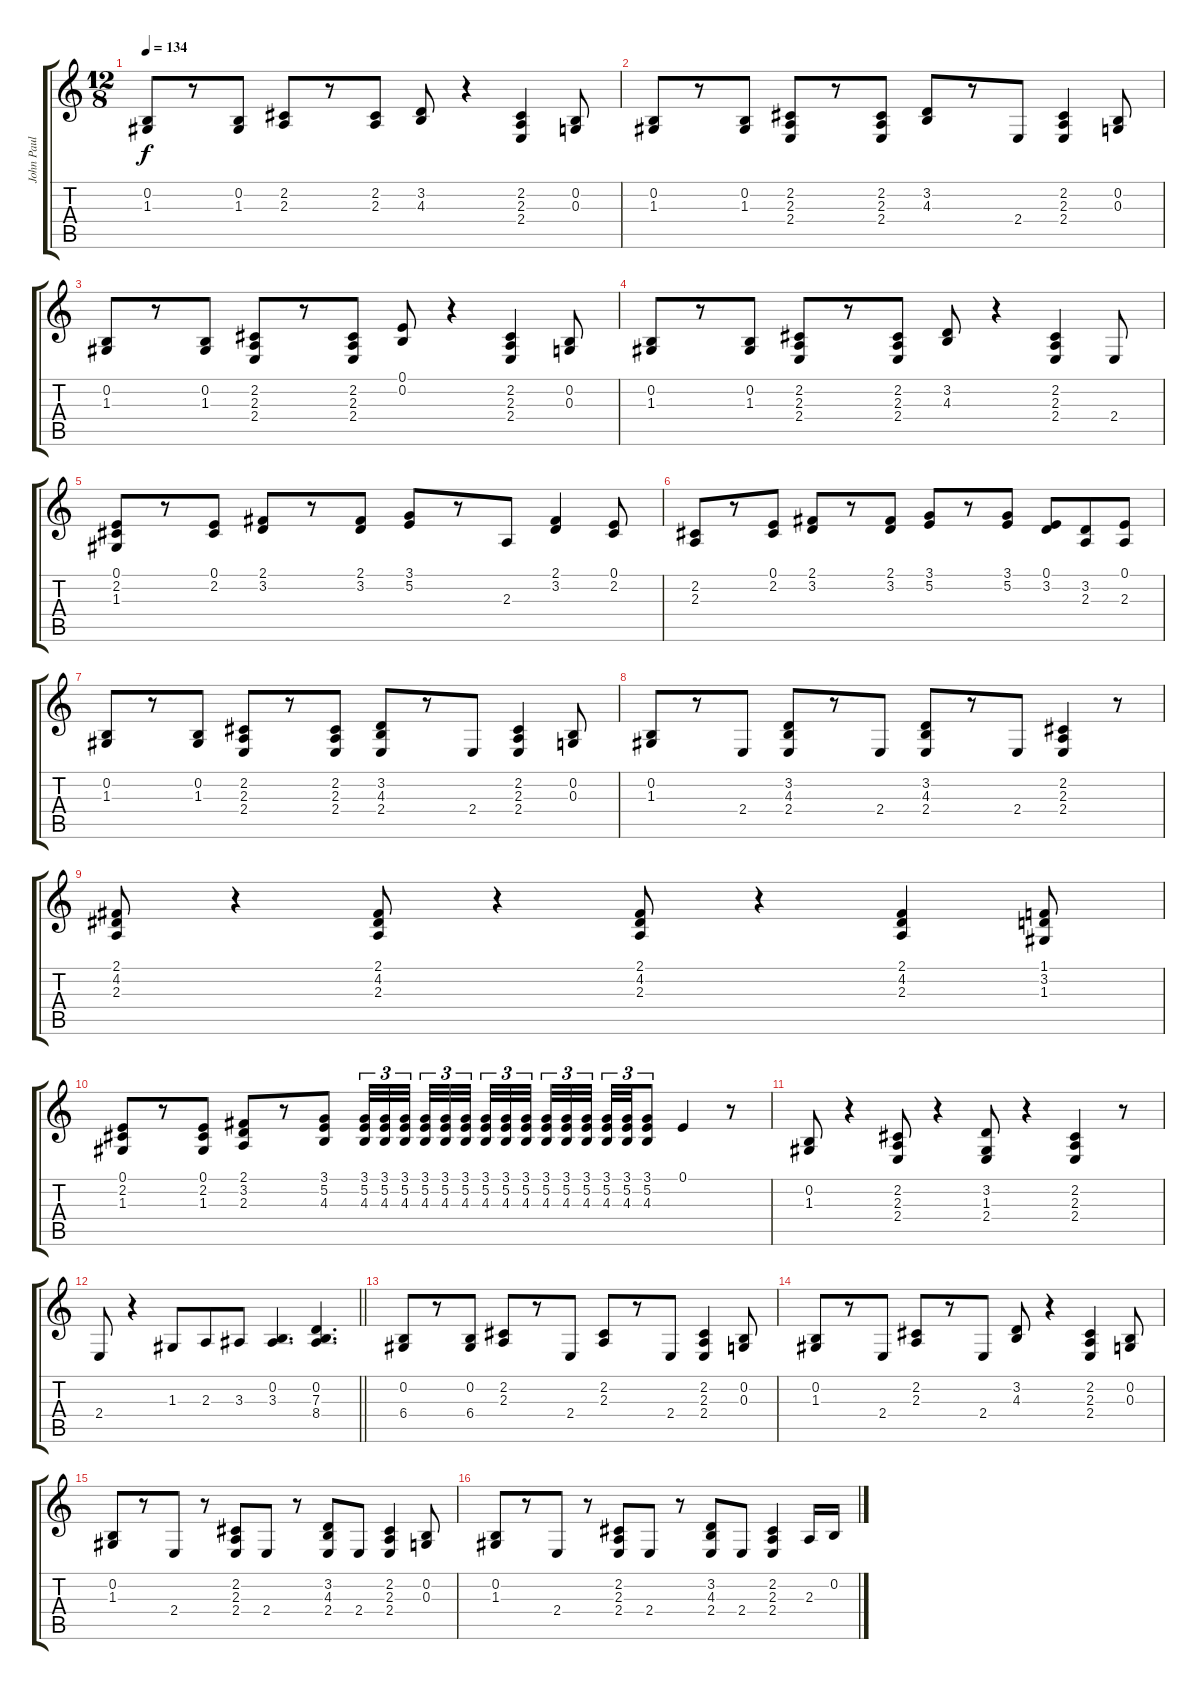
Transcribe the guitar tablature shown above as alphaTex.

\track ("John Paul Jones - Piano" "John Paul ") {instrument electricgrandpiano}
\staff {score tabs}
\tuning (E4 B3 G3 D3 A2 E2) {hide}
\ts (12 8)
\tempo 134
\clef g2
\ks c
(0.2 1.3).8{dy f} r.8 (0.2 1.3).8 (2.2 2.3).8 r.8 (2.2 2.3).8 (3.2 4.3).8 r.4 (2.2 2.3 2.4).4 (0.2 0.3).8 |
(0.2 1.3).8 r.8 (0.2 1.3).8 (2.2 2.3 2.4).8 r.8 (2.2 2.3 2.4).8 (3.2 4.3).8 r.8 2.4.8 (2.2 2.3 2.4).4 (0.2 0.3).8 |
(0.2 1.3).8 r.8 (0.2 1.3).8 (2.2 2.3 2.4).8 r.8 (2.2 2.3 2.4).8 (0.1 0.2).8 r.4 (2.2 2.3 2.4).4 (0.2 0.3).8 |
(0.2 1.3).8 r.8 (0.2 1.3).8 (2.2 2.3 2.4).8 r.8 (2.2 2.3 2.4).8 (3.2 4.3).8 r.4 (2.2 2.3 2.4).4 2.4.8 |
(0.1 2.2 1.3).8 r.8 (0.1 2.2).8 (2.1 3.2).8 r.8 (2.1 3.2).8 (3.1 5.2).8 r.8 2.3.8 (2.1 3.2).4 (0.1 2.2).8 |
(2.2 2.3).8 r.8 (0.1 2.2).8 (2.1 3.2).8 r.8 (2.1 3.2).8 (3.1 5.2).8 r.8 (3.1 5.2).8 (0.1 3.2).8 (3.2 2.3).8 (0.1 2.3).8 |
(0.2 1.3).8 r.8 (0.2 1.3).8 (2.2 2.3 2.4).8 r.8 (2.2 2.3 2.4).8 (3.2 4.3 2.4).8 r.8 2.4.8 (2.2 2.3 2.4).4 (0.2 0.3).8 |
(0.2 1.3).8 r.8 2.4.8 (3.2 4.3 2.4).8 r.8 2.4.8 (3.2 4.3 2.4).8 r.8 2.4.8 (2.2 2.3 2.4).4 r.8 |
(2.1 4.2 2.3).8 r.4 (2.1 4.2 2.3).8 r.4 (2.1 4.2 2.3).8 r.4 (2.1 4.2 2.3).4 (1.1 3.2 1.3).8 |
(0.1 2.2 1.3).8 r.8 (0.1 2.2 1.3).8 (2.1 3.2 2.3).8 r.8 (3.1 5.2 4.3).8 (3.1 5.2 4.3).32{tu (3 2)} (3.1 5.2 4.3).32{tu (3 2)} (3.1 5.2 4.3).32{tu (3 2) beam splitsecondary} (3.1 5.2 4.3).32{tu (3 2)} (3.1 5.2 4.3).32{tu (3 2)} (3.1 5.2 4.3).32{tu (3 2) beam splitsecondary} (3.1 5.2 4.3).32{tu (3 2)} (3.1 5.2 4.3).32{tu (3 2)} (3.1 5.2 4.3).32{tu (3 2) beam splitsecondary} (3.1 5.2 4.3).32{tu (3 2)} (3.1 5.2 4.3).32{tu (3 2)} (3.1 5.2 4.3).32{tu (3 2) beam splitsecondary} (3.1 5.2 4.3).32{tu (3 2)} (3.1 5.2 4.3).32{tu (3 2)} (3.1 5.2 4.3).8{tu (3 2)} 0.1.4 r.8 |
(0.2 1.3).8 r.4 (2.2 2.3 2.4).8 r.4 (3.2 1.3 2.4).8 r.4 (2.2 2.3 2.4).4 r.8 |
\barLineRight lightlight
2.4.8 r.4 1.3.8 2.3.8 3.3.8 (0.2 3.3).4{d} (0.2 7.3 8.4).4{d} |
(0.2 6.4).8 r.8 (0.2 6.4).8 (2.2 2.3).8 r.8 2.4.8 (2.2 2.3).8 r.8 2.4.8 (2.2 2.3 2.4).4 (0.2 0.3).8 |
(0.2 1.3).8 r.8 2.4.8 (2.2 2.3).8 r.8 2.4.8 (3.2 4.3).8 r.4 (2.2 2.3 2.4).4 (0.2 0.3).8 |
(0.2 1.3).8 r.8 2.4.8 r.8 (2.2 2.3 2.4).8 2.4.8 r.8 (3.2 4.3 2.4).8 2.4.8 (2.2 2.3 2.4).4 (0.2 0.3).8 |
(0.2 1.3).8 r.8 2.4.8 r.8 (2.2 2.3 2.4).8 2.4.8 r.8 (3.2 4.3 2.4).8 2.4.8 (2.2 2.3 2.4).4 2.3.16 0.2.16
